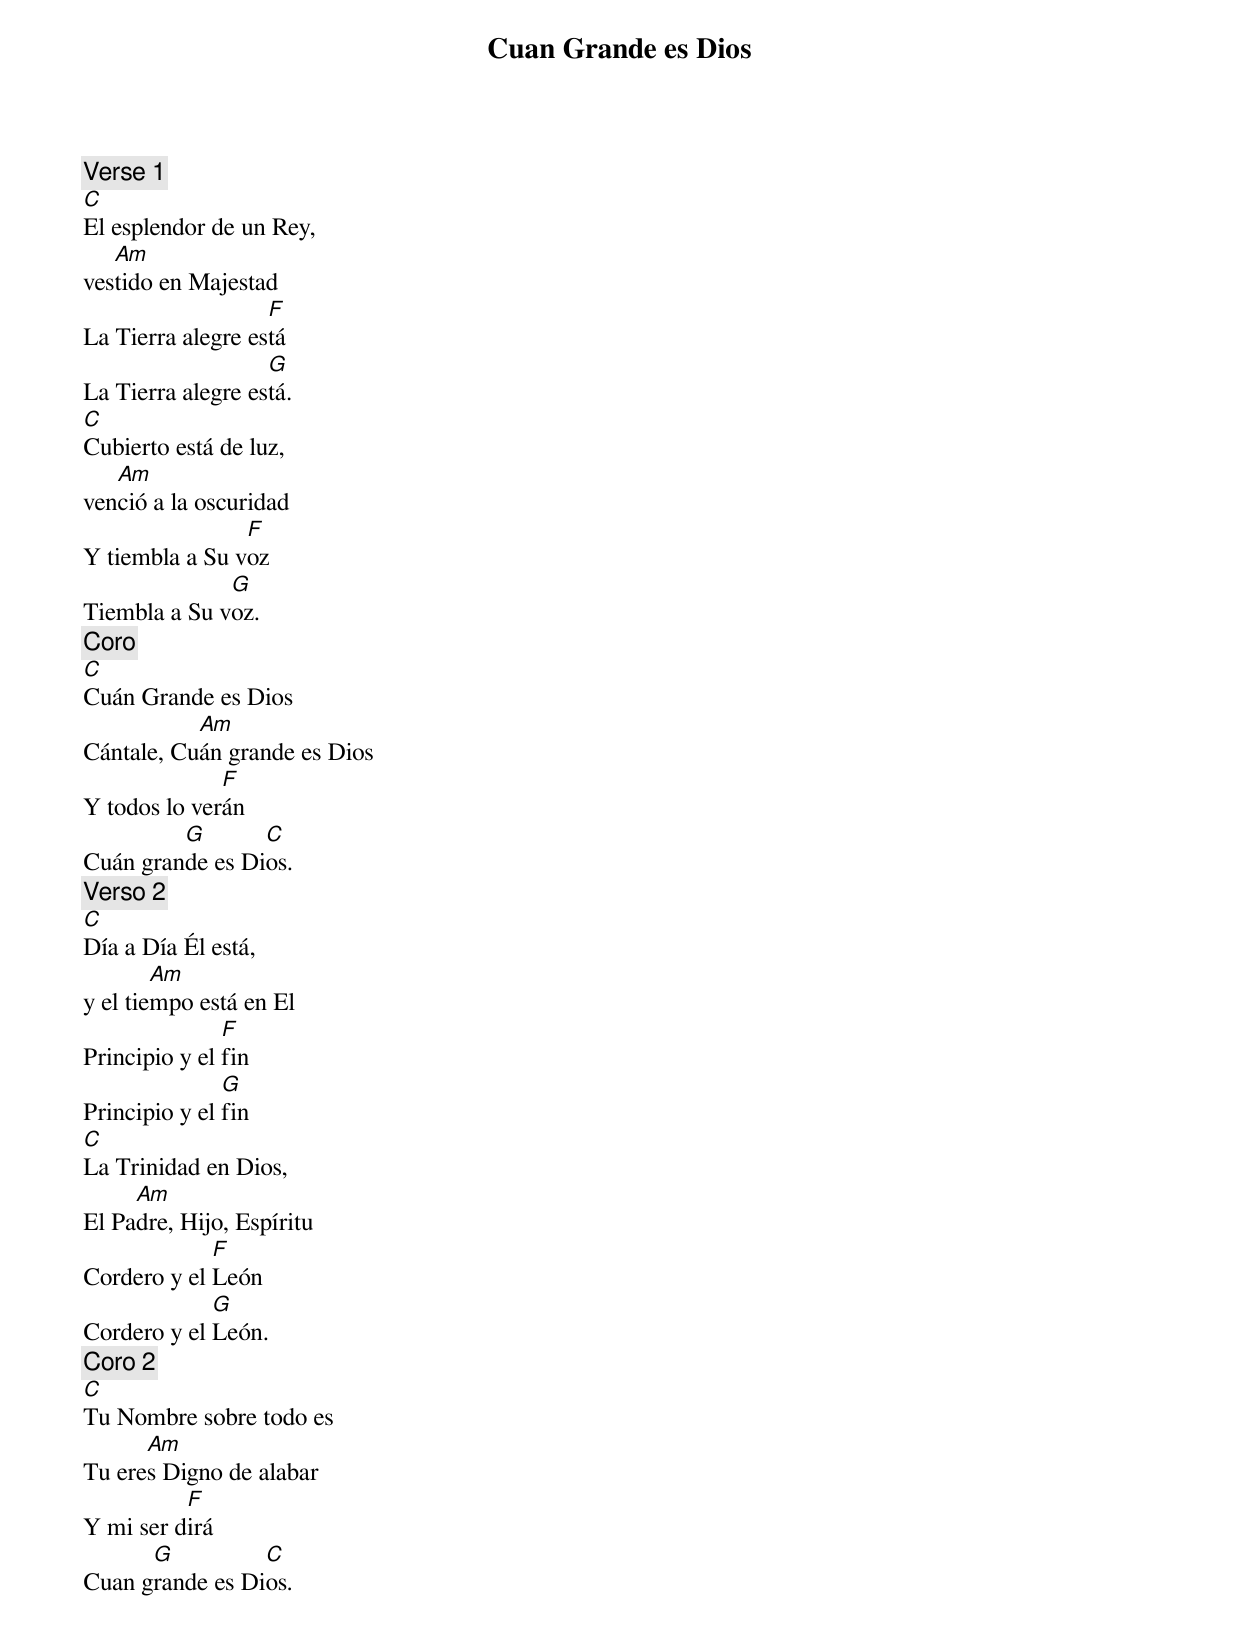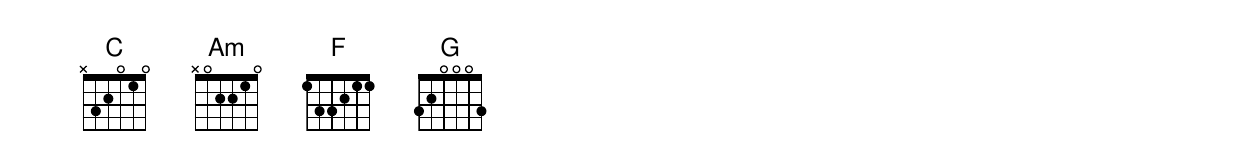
{title: Cuan Grande es Dios}
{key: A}
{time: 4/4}
{comment: Verse 1}
[C]El esplendor de un Rey,
ves[Am]tido en Majestad
La Tierra alegre es[F]tá
La Tierra alegre es[G]tá.
[C]Cubierto está de luz,
ven[Am]ció a la oscuridad
Y tiembla a Su v[F]oz
Tiembla a Su v[G]oz.
{comment: Coro}
[C]Cuán Grande es Dios
Cántale, Cu[Am]án grande es Dios
Y todos lo ver[F]án
Cuán gran[G]de es Di[C]os.
{comment: Verso 2}
[C]Día a Día Él está,
y el tie[Am]mpo está en El
Principio y el [F]fin
Principio y el [G]fin
[C]La Trinidad en Dios,
El Pa[Am]dre, Hijo, Espíritu
Cordero y el [F]León
Cordero y el [G]León.
{comment: Coro 2}
[C]Tu Nombre sobre todo es
Tu ere[Am]s Digno de alabar
Y mi ser d[F]irá
Cuan g[G]rande es Di[C]os.
